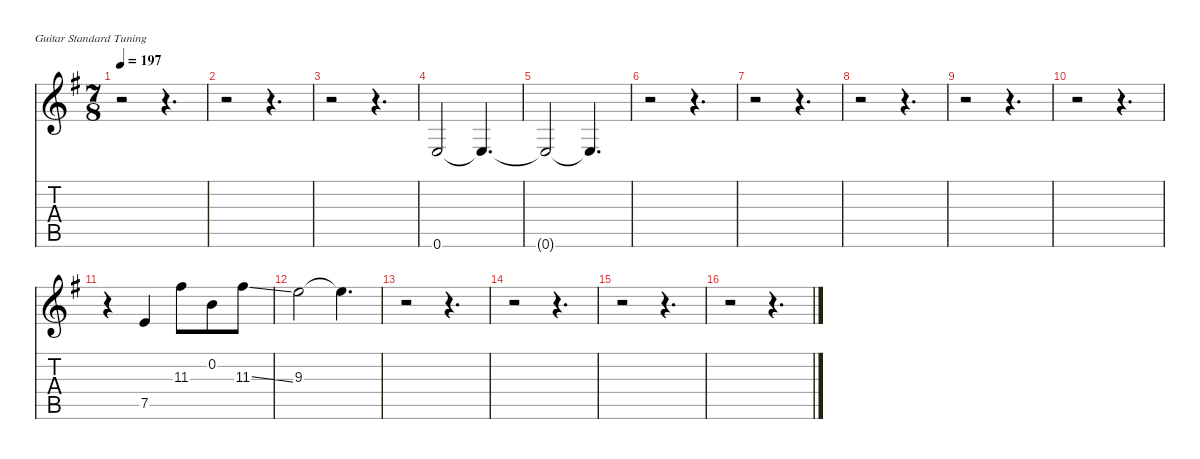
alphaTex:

\defaultSystemsLayout 4
\hideDynamics
\bracketExtendMode nobrackets
\singleTrackTrackNamePolicy hidden
\multiTrackTrackNamePolicy hidden
\firstSystemTrackNameMode fullname
\firstSystemTrackNameOrientation horizontal
\otherSystemsTrackNameOrientation horizontal
\track ("Guitar 2" "s.guit.") {defaultSystemsLayout 8 instrument acousticguitarsteel}
\staff {score tabs}
\tuning (E4 B3 G3 D3 A2 E2)
\ts (7 8)
\tempo 197
\clef g2
\ks eminor
r.2{dy mf beam Down} r.4{d beam Down} |
r.2{beam Down} r.4{d beam Down} |
r.2{beam Down} r.4{d beam Down} |
0.6{acc forcenatural}.2{dy f instrument electricguitarjazz beam Up} 0.6{t acc forcenatural}.4{d beam Up} |
0.6{t acc forcenatural}.2{beam Up} 0.6{t acc forcenatural}.4{d beam Up} |
r.2{beam Down} r.4{d beam Down} |
r.2{beam Down} r.4{d beam Down} |
r.2{beam Down} r.4{d beam Down} |
r.2{beam Down} r.4{d beam Down} |
r.2{beam Down} r.4{d beam Down} |
r.4{beam Down} 7.5{acc forcenatural}.4{dy ff beam Up} 11.3{acc #}.8{beam Down} 0.2{acc forcenatural}.8{beam Down} 11.3{ss acc #}.8{beam Down} |
9.3{acc forcenatural}.2{beam Down} 9.3{t acc forcenatural}.4{d dy f beam Down} |
r.2{beam Down} r.4{d beam Down} |
r.2{beam Down} r.4{d beam Down} |
r.2{beam Down} r.4{d beam Down} |
r.2{beam Down} r.4{d beam Down}
